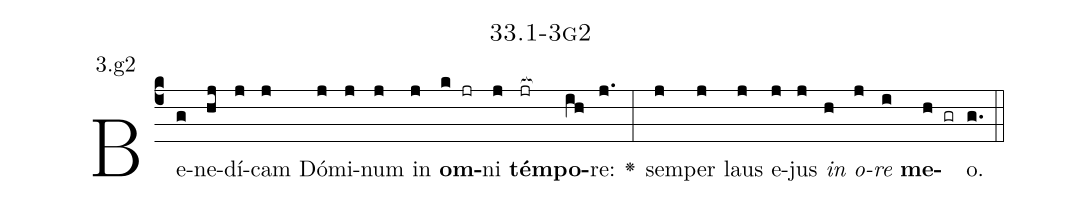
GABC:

name: 33.1-3g2;
annotation: 3.g2;
%%
(c4)Be(g)ne(hj)dí(j)cam(j) Dó(j)mi(j)num(j) in(j) <b>om</b>(k jr)ni(j) <b>tém</b>(jr[ocb:1{])<b>po</b>(ih[ocb:0}])re:(j.) <v>\greheightstar</v>(:) sem(j)per(j) laus(j) e(j)jus(j) <i>in</i>(h) <i>o</i>(j)<i>re</i>(i) <b>me</b>(h gr)o.(g.) (::)


%E(j) u(h) o(j) u(i) a(h) e.(g.) (::)
